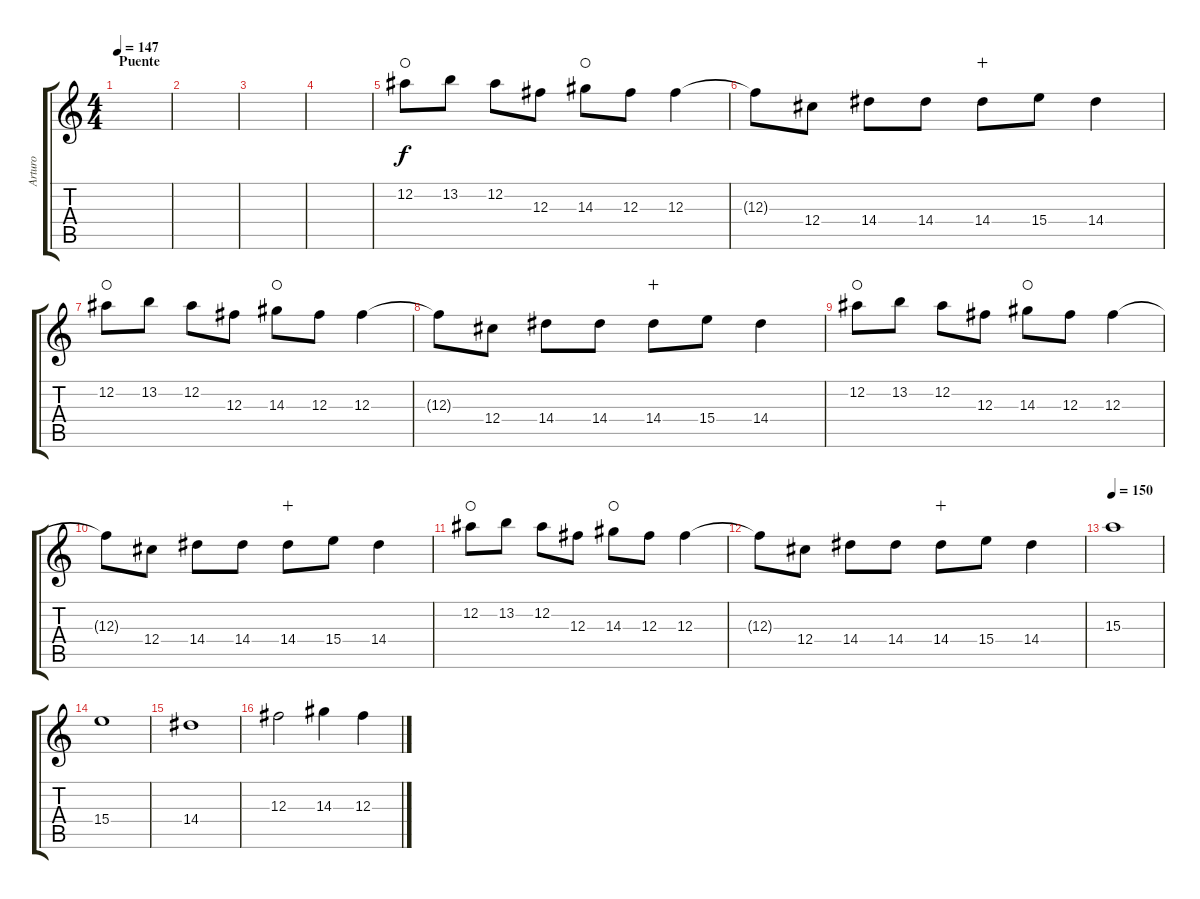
\track ("Arturo" "Arturo") {instrument distortionguitar}
\staff {score tabs}
\tuning (Eb4 Bb3 Gb3 Db3 Ab2 Eb2) {hide}
\ts (4 4)
\section ("" "Puente")
\tempo 147
\clef g2
\ks c
|
|
|
|
12.2.8{volume 15 instrument distortionguitar waho} 13.2.8 12.2.8 12.3.8 14.3.8{waho} 12.3.8 12.3.4 |
12.3{t}.8 12.4.8 14.4.8 14.4.8 14.4.8{wahc} 15.4.8 14.4.4 |
12.2.8{waho} 13.2.8 12.2.8 12.3.8 14.3.8{waho} 12.3.8 12.3.4 |
12.3{t}.8 12.4.8 14.4.8 14.4.8 14.4.8{wahc} 15.4.8 14.4.4 |
12.2.8{waho} 13.2.8 12.2.8 12.3.8 14.3.8{waho} 12.3.8 12.3.4 |
12.3{t}.8 12.4.8 14.4.8 14.4.8 14.4.8{wahc} 15.4.8 14.4.4 |
12.2.8{waho} 13.2.8 12.2.8 12.3.8 14.3.8{waho} 12.3.8 12.3.4 |
12.3{t}.8 12.4.8 14.4.8 14.4.8 14.4.8{wahc} 15.4.8 14.4.4 |
\tempo 150
15.3.1 |
15.4.1 |
14.4.1 |
12.3.2 14.3.4 12.3.4
